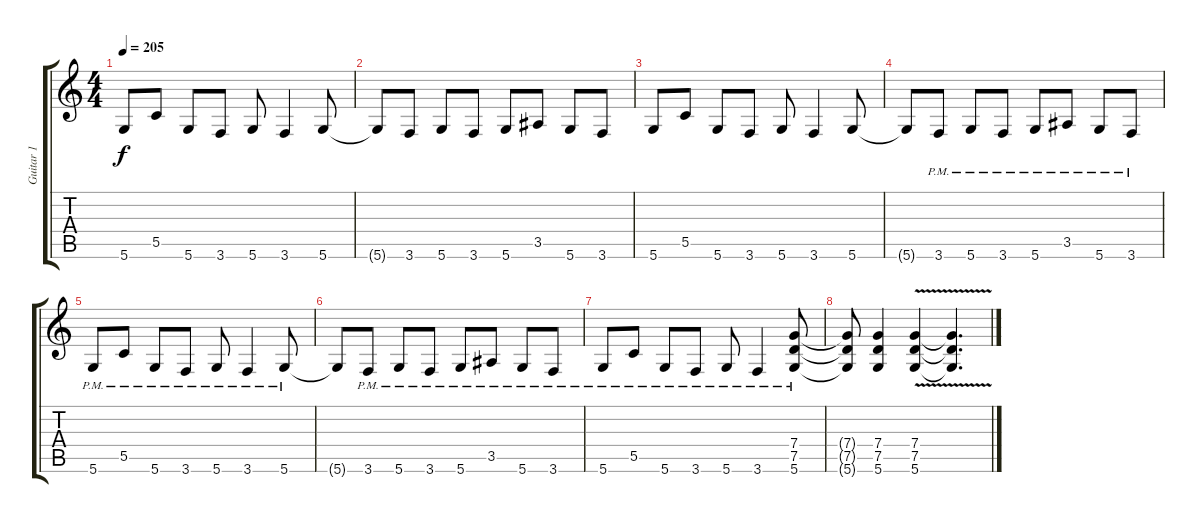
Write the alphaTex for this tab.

\track ("Guitar 1" "Guitar 1") {instrument distortionguitar}
\staff {score tabs}
\tuning (D4 A3 F3 C3 G2 D2) {hide}
\ts (4 4)
\tempo 205
\clef g2
\ks c
5.6.8{dy f} 5.5.8 5.6.8 3.6.8 5.6.8 3.6.4 5.6.8 |
5.6{t}.8 3.6.8 5.6.8 3.6.8 5.6.8 3.5.8 5.6.8 3.6.8 |
5.6.8 5.5.8 5.6.8 3.6.8 5.6.8 3.6.4 5.6.8 |
5.6{t}.8 3.6{pm}.8 5.6{pm}.8 3.6{pm}.8 5.6{pm}.8 3.5{pm}.8 5.6{pm}.8 3.6{pm}.8 |
5.6{pm}.8 5.5{pm}.8 5.6{pm}.8 3.6{pm}.8 5.6{pm}.8 3.6{pm}.4 5.6{pm}.8 |
5.6{t}.8 3.6{pm}.8 5.6{pm}.8 3.6{pm}.8 5.6{pm}.8 3.5{pm}.8 5.6{pm}.8 3.6{pm}.8 |
5.6{pm}.8 5.5{pm}.8 5.6{pm}.8 3.6{pm}.8 5.6{pm}.8 3.6{pm}.4 (7.4{pm} 7.5{pm} 5.6{pm}).8 |
(7.4{t} 7.5{t} 5.6{t}).8 (7.4 7.5 5.6).4 (7.4{v} 7.5{v} 5.6).4 (7.4{t} 7.5{t} 5.6{t}).4{d}
